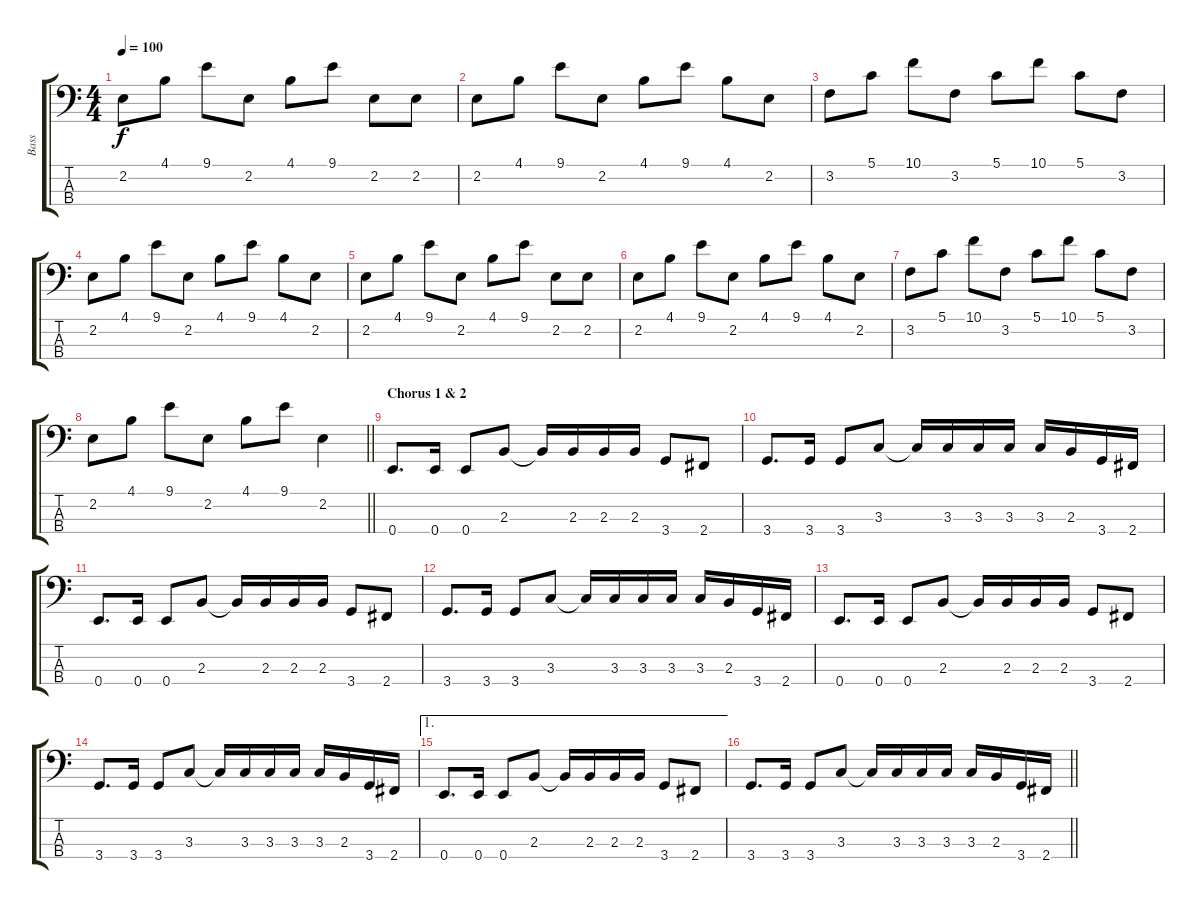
\track ("Bass" "Bass") {instrument electricbassfinger}
\staff {score tabs}
\tuning (G2 D2 A1 E1) {hide}
\ts (4 4)
\tempo 100
\clef f4
\ks c
2.2.8{dy f} 4.1.8 9.1.8 2.2.8 4.1.8 9.1.8 2.2.8 2.2.8 |
2.2.8 4.1.8 9.1.8 2.2.8 4.1.8 9.1.8 4.1.8 2.2.8 |
3.2.8 5.1.8 10.1.8 3.2.8 5.1.8 10.1.8 5.1.8 3.2.8 |
2.2.8 4.1.8 9.1.8 2.2.8 4.1.8 9.1.8 4.1.8 2.2.8 |
2.2.8 4.1.8 9.1.8 2.2.8 4.1.8 9.1.8 2.2.8 2.2.8 |
2.2.8 4.1.8 9.1.8 2.2.8 4.1.8 9.1.8 4.1.8 2.2.8 |
3.2.8 5.1.8 10.1.8 3.2.8 5.1.8 10.1.8 5.1.8 3.2.8 |
\barLineRight lightlight
2.2.8 4.1.8 9.1.8 2.2.8 4.1.8 9.1.8 2.2.4 |
\section ("" "Chorus 1 & 2")
0.4.8{d} 0.4.16 0.4.8 2.3.8 2.3{t}.16 2.3.16 2.3.16 2.3.16 3.4.8 2.4.8 |
3.4.8{d} 3.4.16 3.4.8 3.3.8 3.3{t}.16 3.3.16 3.3.16 3.3.16 3.3.16 2.3.16 3.4.16 2.4.16 |
0.4.8{d} 0.4.16 0.4.8 2.3.8 2.3{t}.16 2.3.16 2.3.16 2.3.16 3.4.8 2.4.8 |
3.4.8{d} 3.4.16 3.4.8 3.3.8 3.3{t}.16 3.3.16 3.3.16 3.3.16 3.3.16 2.3.16 3.4.16 2.4.16 |
0.4.8{d} 0.4.16 0.4.8 2.3.8 2.3{t}.16 2.3.16 2.3.16 2.3.16 3.4.8 2.4.8 |
3.4.8{d} 3.4.16 3.4.8 3.3.8 3.3{t}.16 3.3.16 3.3.16 3.3.16 3.3.16 2.3.16 3.4.16 2.4.16 |
\ae 1
0.4.8{d} 0.4.16 0.4.8 2.3.8 2.3{t}.16 2.3.16 2.3.16 2.3.16 3.4.8 2.4.8 |
\barLineRight lightlight
3.4.8{d} 3.4.16 3.4.8 3.3.8 3.3{t}.16 3.3.16 3.3.16 3.3.16 3.3.16 2.3.16 3.4.16 2.4.16
